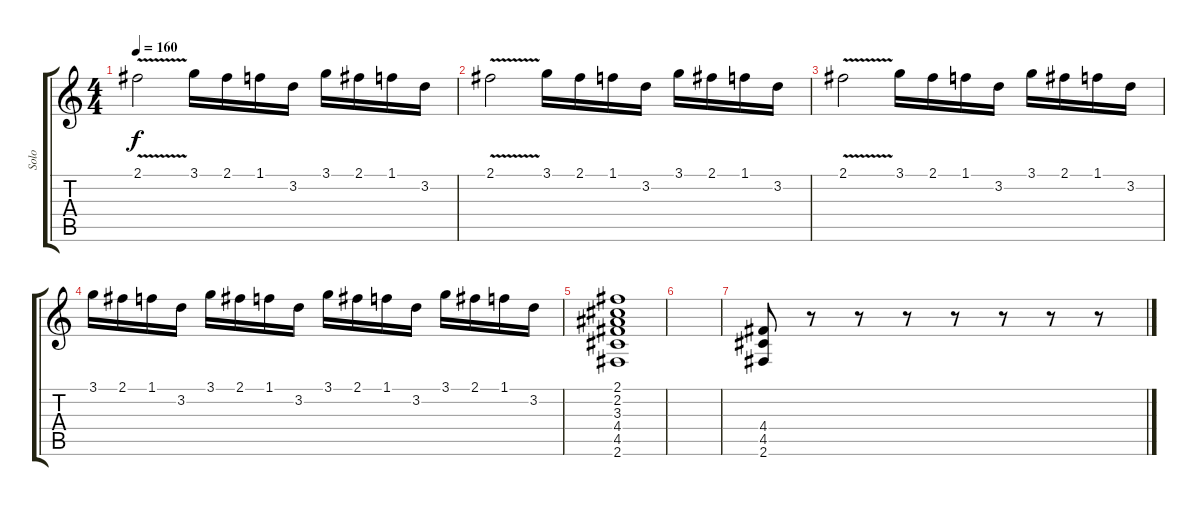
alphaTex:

\track ("Solo" "Solo") {instrument overdrivenguitar}
\staff {score tabs}
\tuning (E4 B3 G3 D3 A2 E2) {hide}
\ts (4 4)
\tempo 160
\clef g2
\ks c
2.1{v}.2{dy f} 3.1.16 2.1.16 1.1.16 3.2.16 3.1.16 2.1.16 1.1.16 3.2.16 |
2.1{v}.2 3.1.16 2.1.16 1.1.16 3.2.16 3.1.16 2.1.16 1.1.16 3.2.16 |
2.1{v}.2 3.1.16 2.1.16 1.1.16 3.2.16 3.1.16 2.1.16 1.1.16 3.2.16 |
3.1.16 2.1.16 1.1.16 3.2.16 3.1.16 2.1.16 1.1.16 3.2.16 3.1.16 2.1.16 1.1.16 3.2.16 3.1.16 2.1.16 1.1.16 3.2.16 |
(2.1 2.2 3.3 4.4 4.5 2.6).1 |
|
(4.4 4.5 2.6).8 r.8 r.8 r.8 r.8 r.8 r.8 r.8
